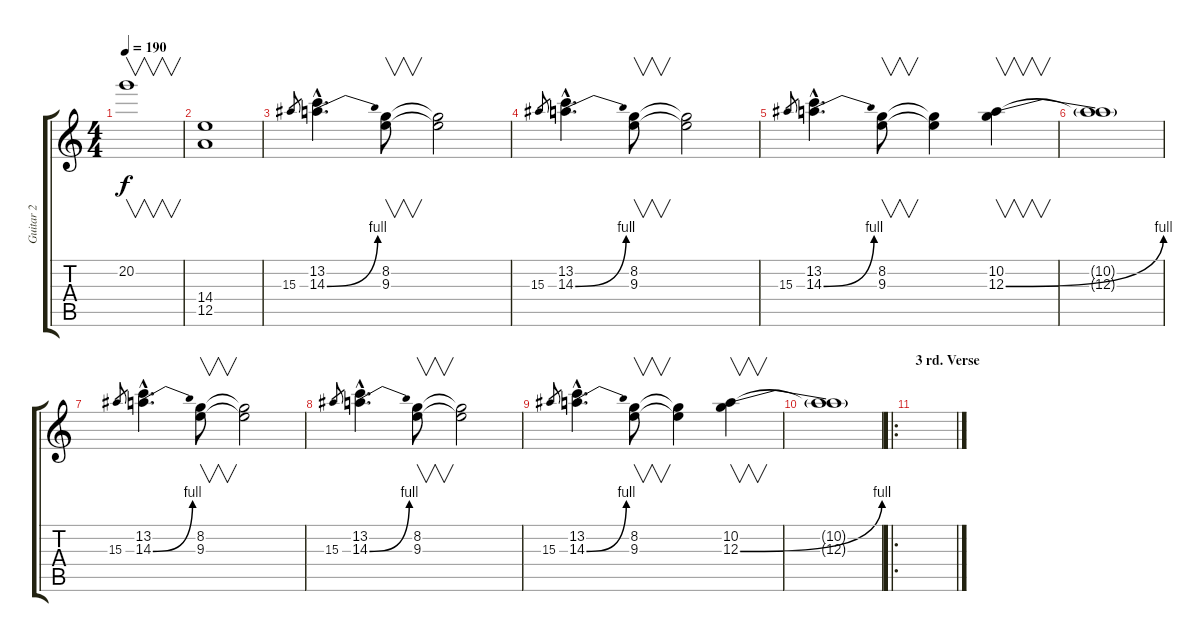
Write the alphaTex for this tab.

\track ("Guitar 2" "Guitar 2") {instrument distortionguitar}
\staff {score tabs}
\tuning (E4 B3 G3 D3 A2 E2) {hide}
\ts (4 4)
\tempo 190
\clef g2
\ks c
20.2.1{v dy f} |
(14.4 12.5).1 |
15.3.8{gr} (13.2{hac} 14.3{be (bend 0 0 60 4) hac}).4{d} (8.2 9.3).8{v} (8.2{t} 9.3{t}).2 |
15.3.8{gr} (13.2{hac} 14.3{be (bend 0 0 60 4) hac}).4{d} (8.2 9.3).8{v} (8.2{t} 9.3{t}).2 |
15.3.8{gr} (13.2{hac} 14.3{be (bend 0 0 60 4) hac}).4{d} (8.2 9.3).8{v} (8.2{t} 9.3{t}).4 (10.2 12.3{be (bend 0 0 60 4)}).4{v} |
(10.2{t} 12.3{t}).1 |
15.3.8{gr} (13.2{hac} 14.3{be (bend 0 0 60 4) hac}).4{d} (8.2 9.3).8{v} (8.2{t} 9.3{t}).2 |
15.3.8{gr} (13.2{hac} 14.3{be (bend 0 0 60 4) hac}).4{d} (8.2 9.3).8{v} (8.2{t} 9.3{t}).2 |
15.3.8{gr} (13.2{hac} 14.3{be (bend 0 0 60 4) hac}).4{d} (8.2 9.3).8{v} (8.2{t} 9.3{t}).4 (10.2 12.3{be (bend 0 0 60 4)}).4{v} |
(10.2{t} 12.3{t}).1 |
\ro
\section ("" "3 rd. Verse")
